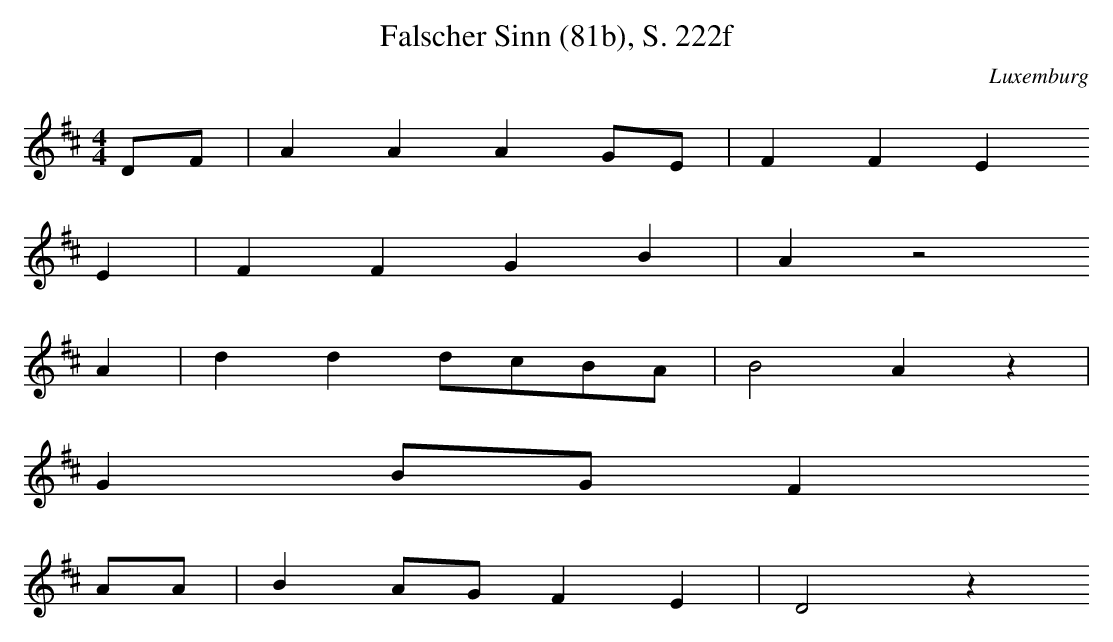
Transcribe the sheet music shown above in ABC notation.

X:1
T: Falscher Sinn (81b), S. 222f
O: Luxemburg
M: 4/4
L: 1/8
K: D
DF | A2A2A2GE | F2F2E2
E2 | F2F2G2B2 | A2z4
A2 | d2d2dcBA | B4A2z2 |
G2BGF2
AA | B2AGF2E2 | D4z2
